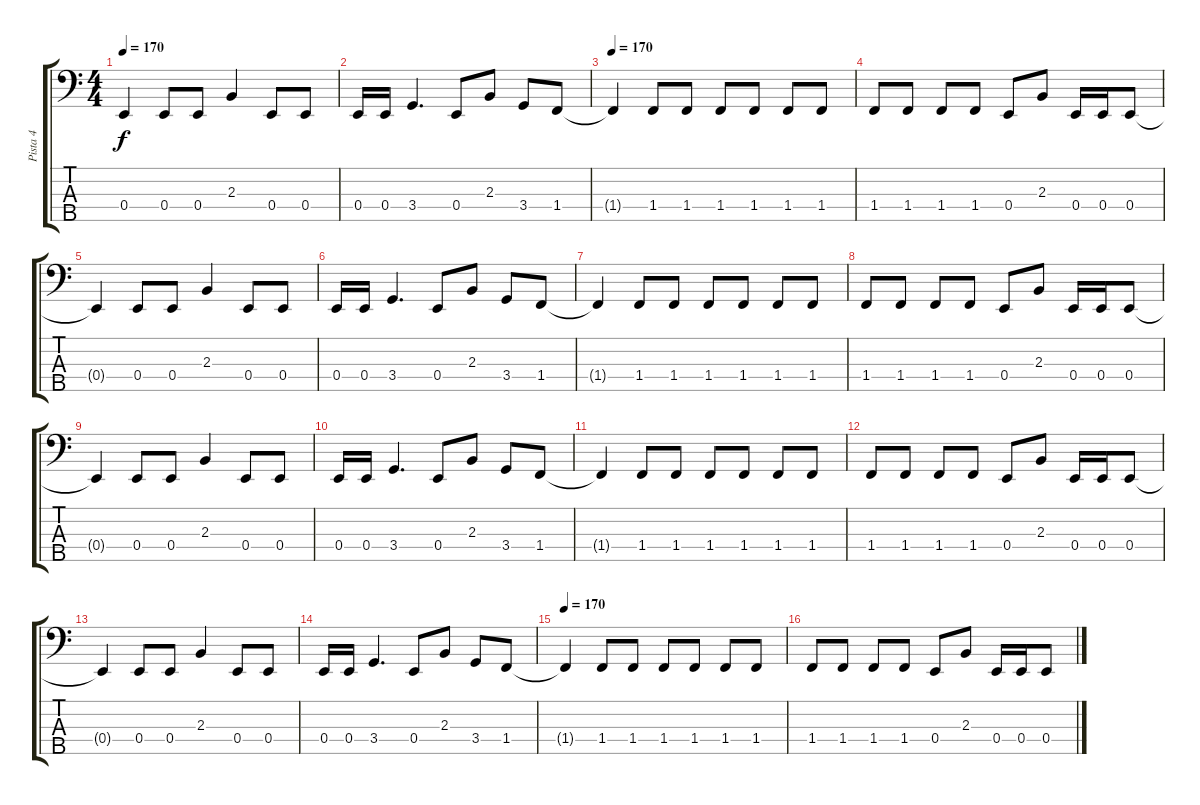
\track ("Pista 4" "Pista 4") {instrument electricbasspick}
\staff {score tabs}
\tuning (G2 D2 A1 E1 B0) {hide}
\ts (4 4)
\tempo 170
\clef f4
\ks c
0.4{t}.4{dy f} 0.4.8 0.4.8 2.3.4 0.4.8 0.4.8 |
0.4.16 0.4.16 3.4.4{d} 0.4.8 2.3.8 3.4.8 1.4.8 |
\tempo 170
1.4{t}.4 1.4.8 1.4.8 1.4.8 1.4.8 1.4.8 1.4.8 |
1.4.8 1.4.8 1.4.8 1.4.8 0.4.8 2.3.8 0.4.16 0.4.16 0.4.8 |
0.4{t}.4 0.4.8 0.4.8 2.3.4 0.4.8 0.4.8 |
0.4.16 0.4.16 3.4.4{d} 0.4.8 2.3.8 3.4.8 1.4.8 |
1.4{t}.4 1.4.8 1.4.8 1.4.8 1.4.8 1.4.8 1.4.8 |
1.4.8 1.4.8 1.4.8 1.4.8 0.4.8 2.3.8 0.4.16 0.4.16 0.4.8 |
0.4{t}.4 0.4.8 0.4.8 2.3.4 0.4.8 0.4.8 |
0.4.16 0.4.16 3.4.4{d} 0.4.8 2.3.8 3.4.8 1.4.8 |
1.4{t}.4 1.4.8 1.4.8 1.4.8 1.4.8 1.4.8 1.4.8 |
1.4.8 1.4.8 1.4.8 1.4.8 0.4.8 2.3.8 0.4.16 0.4.16 0.4.8 |
0.4{t}.4 0.4.8 0.4.8 2.3.4 0.4.8 0.4.8 |
0.4.16 0.4.16 3.4.4{d} 0.4.8 2.3.8 3.4.8 1.4.8 |
\tempo 170
1.4{t}.4 1.4.8 1.4.8 1.4.8 1.4.8 1.4.8 1.4.8 |
1.4.8 1.4.8 1.4.8 1.4.8 0.4.8 2.3.8 0.4.16 0.4.16 0.4.8
